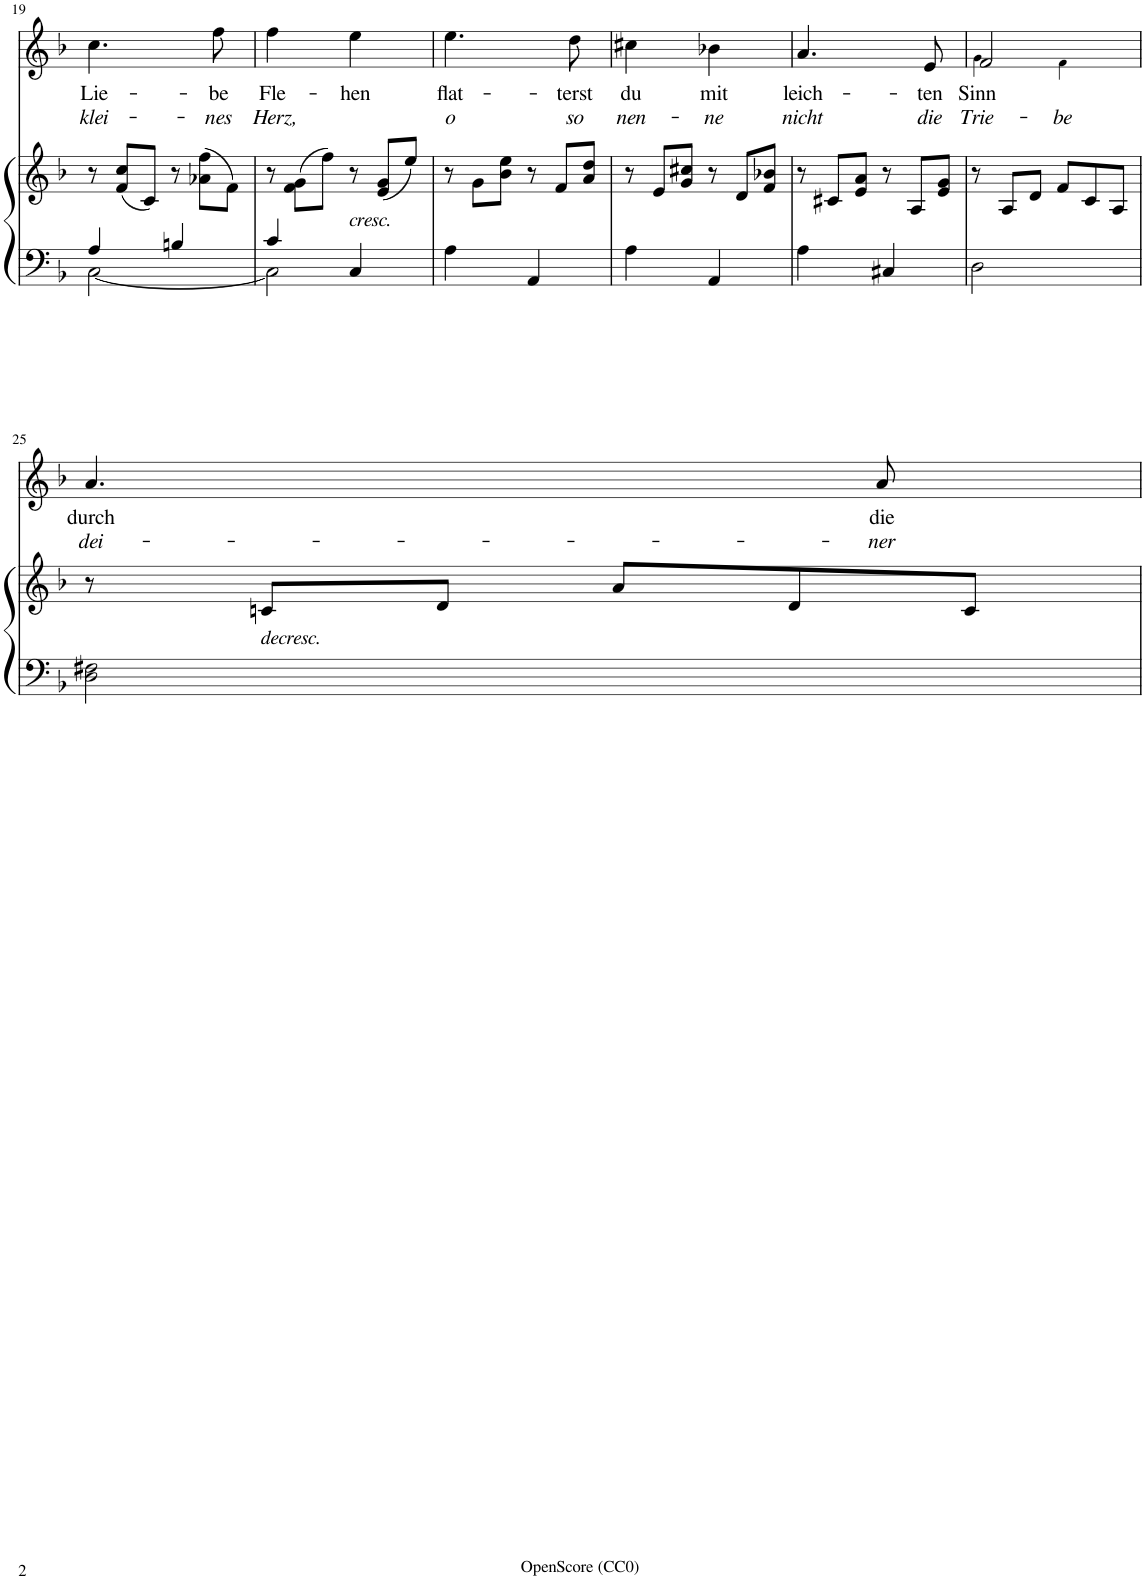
**kern	**kern	**kern	**text	**text
*part2	*part2	*part1	*part1	*part1
*staff3	*staff2	*staff1	*staff1	*staff1
*I"Pianoforte	*	*I"Singstimme Voice	*	*
*I'Pno	*	*	*	*
!!LO:PB:g=z
*clefG2	*clefG2	*clefG2	*	*
*k[b-]	*k[b-]	*k[b-]	*	*
*M2/4	*M2/4	*M2/4	*	*
=19	=19	=19	=19	=19
*^	*	*	*	*
*	*	*Xtuplet	*	*	*
!	!	!	!	!LO:LY:b	!LO:LY:b
4A/	[2C\	12r	4.cc\	Lie-	klei-
.	.	(12f/ 12cc/L	.	.	.
.	.	12c/J)	.	.	.
4Bn/	.	12r	.	.	.
.	.	(12a-X\ 12ff\L	.	.	.
!	!	!	!	!LO:LY:b	!LO:LY:b
.	.	.	8ff\	-be	-nes
.	.	12f\J)	.	.	.
=20	=20	=20	=20	=20	=20
!	!	!	!	!LO:LY:b	!LO:LY:b
4c/	2C\]	12r	(4ff\	Fle-	Herz,
.	.	(12f\ 12g\L	.	.	.
.	.	12ff\J)	.	.	.
!	!	!LO:TX:b:i:t=cresc.	!	!	!
!	!	!	!	!LO:LY:b	!
4C/	.	12r	4ee'~\)	-hen	.
.	.	(12e/ 12g/L	.	.	.
.	.	12ee/J)	.	.	.
*v	*v	*	*	*	*
=21	=21	=21	=21	=21
!	!	!	!LO:LY:b	!LO:LY:b
4A\	12r	4.ee\	flat-	o
.	12g\L	.	.	.
.	12b-\ 12ee\J	.	.	.
4AA/	12r	.	.	.
.	12f/L	.	.	.
!	!	!	!LO:LY:b	!LO:LY:b
.	.	8dd\	-terst	so
.	12a/ 12dd/J	.	.	.
=22	=22	=22	=22	=22
!	!	!	!LO:LY:b	!LO:LY:b
4A\	12r	4cc#X\	du	nen-
.	12e/L	.	.	.
.	12g/ 12cc#X/J	.	.	.
!	!	!	!LO:LY:b	!LO:LY:b
4AA/	12r	4b-X\	mit	-ne
.	12d/L	.	.	.
.	12f/ 12b-X/J	.	.	.
=23	=23	=23	=23	=23
!	!	!	!LO:LY:b	!LO:LY:b
4A\	12r	4.a/	leich-	nicht
.	12c#X/L	.	.	.
.	12e/ 12a/J	.	.	.
4C#X/	12r	.	.	.
.	12A/L	.	.	.
!	!	!	!LO:LY:b	!LO:LY:b
.	.	8e/	-ten	die
.	12e/ 12g/J	.	.	.
=24	=24	=24	=24	=24
!	!	!	!LO:LY:b	!
*	*	*^	*	*
!	!	!	!	!	!LO:LY:b
2D\	12r	2f/	4g\	.	Trie-
.	12A/L	.	.	.	.
.	12d/J	.	.	.	.
!	!	!	!	!	!LO:LY:b
.	12f/L	.	4f\	.	-be
.	12c/	.	.	.	.
.	12A/J	.	.	.	.
*	*	*v	*v	*	*
!!LO:LB:g=z
=25	=25	=25	=25	=25
!	!	!	!LO:LY:b	!LO:LY:b
2D\ 2F#X\	12r	4.a/	durch	dei-
!	!LO:TX:b:i:t=decresc.	!	!	!
.	12cn/L	.	.	.
.	12d/J	.	.	.
.	12a/L	.	.	.
.	12d/	.	.	.
!	!	!	!LO:LY:b	!LO:LY:b
.	.	8a/	die	-ner
.	12c/J	.	.	.
=	=	=	=	=
*-	*-	*-	*-	*-
